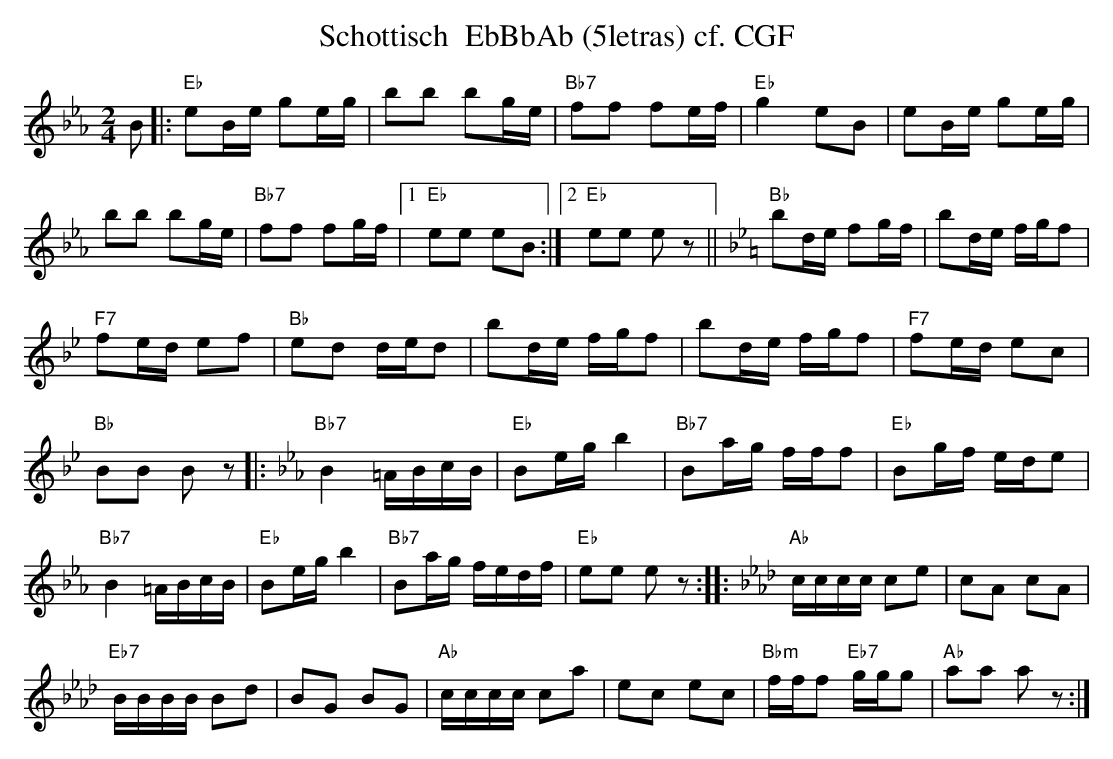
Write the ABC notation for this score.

X:1
T:Schottisch  EbBbAb (5letras) cf. CGF
M:2/4
L:1/16
K:Ebmaj%%MIDI gchordon
B2 |: "Eb"e2Be g2eg | b2b2 b2ge | "Bb7"f2f2 f2ef | "Eb"g4e2B2 | e2Be g2eg |
b2b2 b2ge | "Bb7"f2f2 f2gf |1 "Eb"e2e2 e2B2 :|2 "Eb"e2e2 e2z2 || [K:Bbmaj] "Bb"b2de f2gf | b2de fgf2 |
"F7"f2ed e2f2 | "Bb"e2d2 ded2 | b2de fgf2 | b2de fgf2 | "F7"f2ed e2c2 |
"Bb"B2B2 B2z2 |: [K:Ebmaj] "Bb7"B4 =ABcB | "Eb"B2eg b4 | "Bb7"B2ag fff2 | "Eb"B2gf ede2 |
"Bb7"B4 =ABcB | "Eb"B2eg b4 | "Bb7"B2ag fedf | "Eb"e2e2 e2z2 :: [K:Abmaj] "Ab"cccc c2e2 | c2A2 c2A2 |
"Eb7"BBBB B2d2 | B2G2 B2G2 | "Ab"cccc c2a2 | e2c2 e2c2 | "Bbm"fff2 "Eb7"ggg2 | "Ab"a2a2 a2z2 :|
